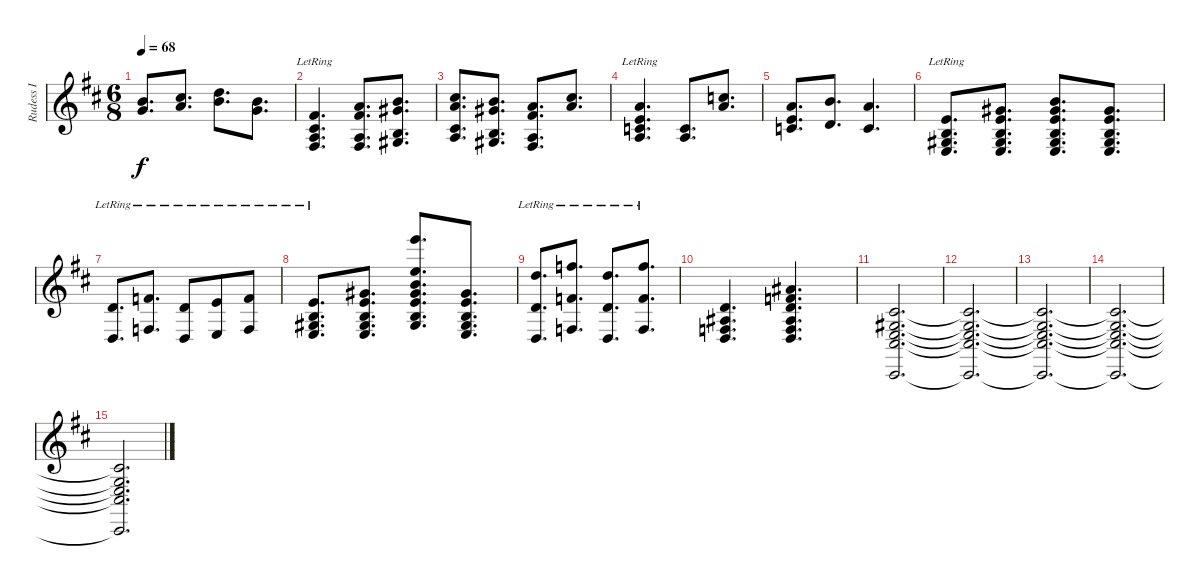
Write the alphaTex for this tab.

\track ("Rudess I" "Rudess I") {instrument brightacousticpiano}
\staff {score}
\tuning (E4 B3 G3 D3 A2 E2 B1) {hide}
\ts (6 8)
\tempo 68
\clef g2
\ks d
(7.1 8.2).8{d dy f} (9.1 10.2).8{d} (10.1 12.2).8{d} (7.1 8.2).8{d} |
(2.1{lr} 2.2{lr} 2.3{lr} 4.4{lr}).4{d} (2.1 10.2 2.3 4.4).8{d} (4.1 12.2 1.3 9.4).8{d} |
(5.1 14.2 2.3 11.4).8{d} (4.1 12.2 1.3 9.4).8{d} (2.1 10.2 2.3 4.4).8{d} (9.1 10.2).8{d} |
(0.1{lr} 1.2{lr} 2.3{lr} 19.4{lr}).4{d} (1.2 2.3).8{d} (8.1 10.2).8{d} |
(5.1 1.2 9.3).8{d} (7.1 3.2).8{d} (5.1 1.2).4{d} |
(0.1{lr} 0.2{lr} 1.3{lr} 2.4{lr}).8{d} (0.1 0.2 1.3 2.4 23.5).8{d} (0.1 0.2 1.3 2.4 26.5 28.6).8{d} (0.1 0.2 1.3 2.4 23.5).8{d} |
(3.2{lr} 0.4{lr}).8{d} (1.1{lr} 3.4{lr}).8{d} (3.2{lr} 0.4{lr}).8 (0.1{lr} 2.4{lr}).8 (1.1{lr} 3.4{lr}).8 |
(0.1{lr} 0.2{lr} 1.3{lr} 2.4{lr}).8{d} (0.1 0.2 1.3 2.4 23.5).8{d} (24.1 0.2 1.3 26.4 26.5 28.6 29.7).8{d} (0.1 0.2 1.3 2.4 23.5).8{d} |
(10.1 3.2{lr} 0.4{lr}).8{d} (1.1{lr} 18.2 3.4{lr}).8{d} (10.1 3.2{lr} 0.4{lr}).8{d} (1.1{lr} 18.2 3.4{lr}).8{d} |
(3.2 3.3 0.4 8.5).4{d} (1.1 3.2 3.3 0.4 8.5 30.6).4{d} |
(2.2 1.3 2.4 4.5 2.7).2{d} |
(2.2{t} 1.3{t} 2.4{t} 4.5{t} 2.7{t}).2{d} |
(2.2{t} 1.3{t} 2.4{t} 4.5{t} 2.7{t}).2{d} |
(2.2{t} 1.3{t} 2.4{t} 4.5{t} 2.7{t}).2{d} |
(2.2{t} 1.3{t} 2.4{t} 4.5{t} 2.7{t}).2{d}
